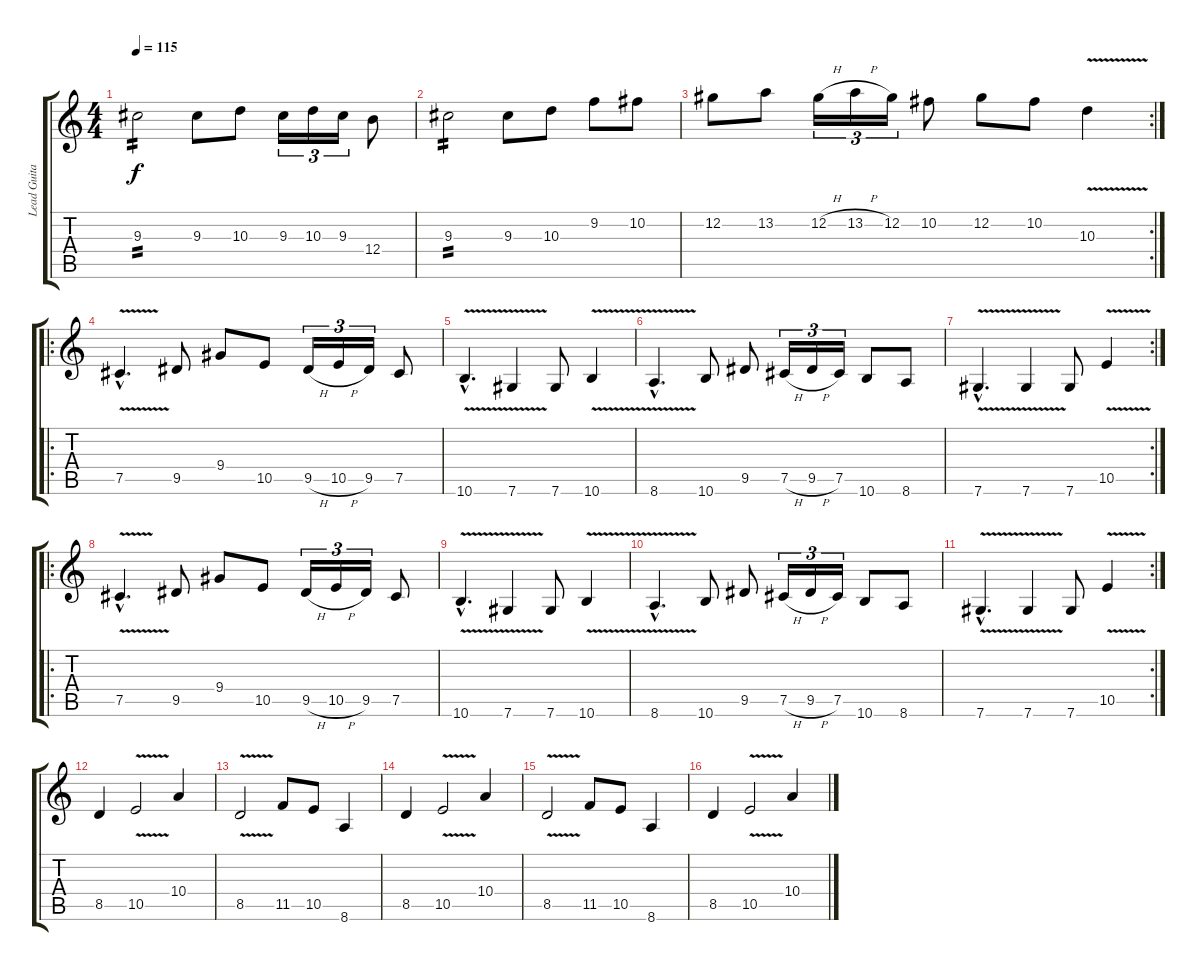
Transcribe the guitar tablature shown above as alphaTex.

\track ("Lead Guitar" "Lead Guita") {instrument distortionguitar}
\staff {score tabs}
\tuning (C4 Ab3 E3 B2 Gb2 Db2) {hide}
\ts (4 4)
\tempo 115
\clef g2
\ks c
9.3.2{tp 2 dy f} 9.3.8 10.3.8 9.3.16{tu (3 2)} 10.3.16{tu (3 2)} 9.3.16{tu (3 2)} 12.4.8 |
9.3.2{tp 2} 9.3.8 10.3.8 9.2.8 10.2.8 |
\rc 2
12.2.8 13.2.8 12.2{h}.16{tu (3 2)} 13.2{h}.16{tu (3 2)} 12.2.16{tu (3 2)} 10.2.8 12.2.8 10.2.8 10.3{v}.4 |
\ro
7.5{v hac}.4{d} 9.5.8 9.4.8 10.5.8 9.5{h}.16{tu (3 2)} 10.5{h}.16{tu (3 2)} 9.5.16{tu (3 2)} 7.5.8 |
10.6{v hac}.4{d} 7.6{v}.4 7.6.8 10.6{v}.4 |
8.6{v hac}.4{d} 10.6.8 9.5.8 7.5{h}.16{tu (3 2)} 9.5{h}.16{tu (3 2)} 7.5.16{tu (3 2)} 10.6.8 8.6.8 |
\rc 2
7.6{v hac}.4{d} 7.6{v}.4 7.6.8 10.5{v}.4 |
\ro
7.5{v hac}.4{d} 9.5.8 9.4.8 10.5.8 9.5{h}.16{tu (3 2)} 10.5{h}.16{tu (3 2)} 9.5.16{tu (3 2)} 7.5.8 |
10.6{v hac}.4{d} 7.6{v}.4 7.6.8 10.6{v}.4 |
8.6{v hac}.4{d} 10.6.8 9.5.8 7.5{h}.16{tu (3 2)} 9.5{h}.16{tu (3 2)} 7.5.16{tu (3 2)} 10.6.8 8.6.8 |
\rc 2
7.6{v hac}.4{d} 7.6{v}.4 7.6.8 10.5{v}.4 |
8.5.4 10.5{v}.2 10.4.4 |
8.5{v}.2 11.5.8 10.5.8 8.6.4 |
8.5.4 10.5{v}.2 10.4.4 |
8.5{v}.2 11.5.8 10.5.8 8.6.4 |
8.5.4 10.5{v}.2 10.4.4
